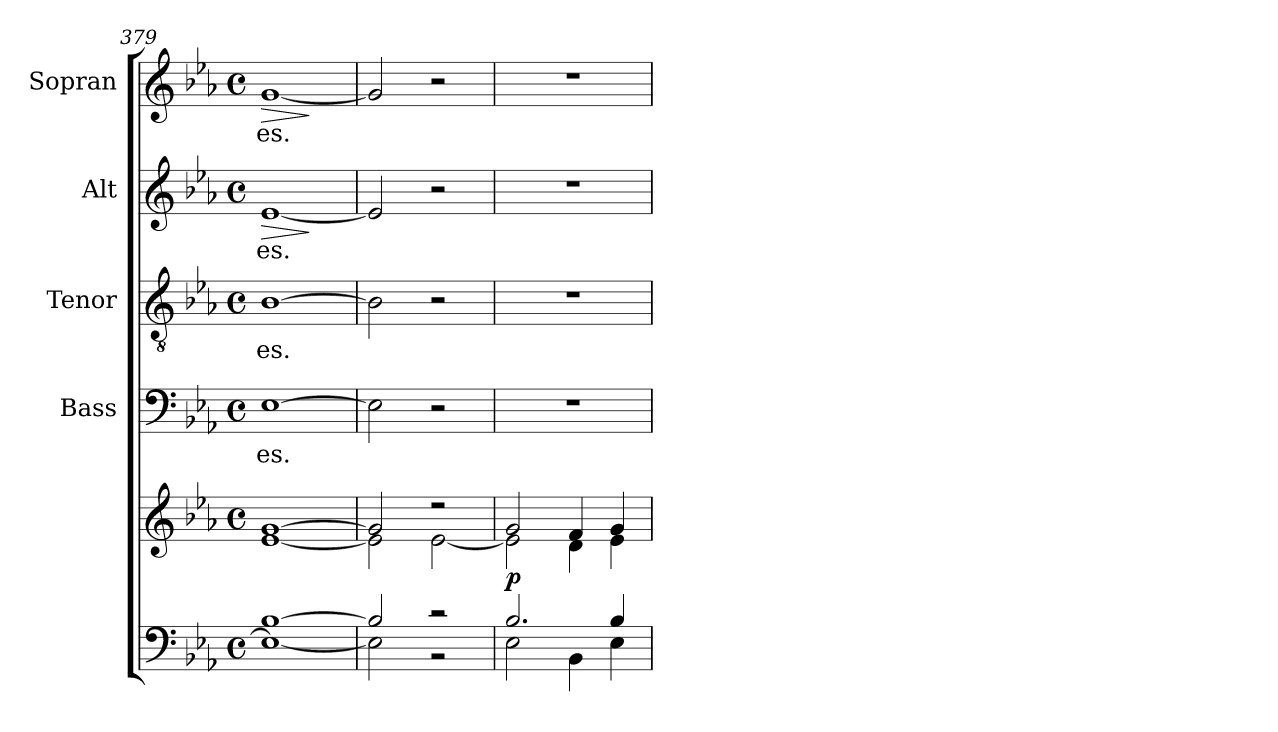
**kern	**kern	**dynam	**kern	**text	**kern	**text	**kern	**text	**dynam	**kern	**text	**dynam
*part5	*part5	*part5	*part4	*part4	*part3	*part3	*part2	*part2	*part2	*part1	*part1	*part1
*staff6	*staff5	*staff5/6	*staff4	*staff4	*staff3	*staff3	*staff2	*staff2	*staff2	*staff1	*staff1	*staff1
*	*	*	*I"Bass	*	*I"Tenor	*	*I"Alt	*	*	*I"Sopran	*	*
*	*	*	*I'B.	*	*I'T.	*	*I'A.	*	*	*I'S.	*	*
*clefF4	*clefG2	*	*clefF4	*	*clefGv2	*	*clefG2	*	*	*clefG2	*	*
*k[b-e-a-]	*k[b-e-a-]	*	*k[b-e-a-]	*	*k[b-e-a-]	*	*k[b-e-a-]	*	*	*k[b-e-a-]	*	*
*E-:	*E-:	*	*E-:	*	*E-:	*	*E-:	*	*	*E-:	*	*
*M4/4	*M4/4	*	*M4/4	*	*M4/4	*	*M4/4	*	*	*M4/4	*	*
*met(c)	*met(c)	*	*met(c)	*	*met(c)	*	*met(c)	*	*	*met(c)	*	*
=379	=379	=379	=379	=379	=379	=379	=379	=379	=379	=379	=379	=379
*^	*^	*	*	*	*	*	*	*	*	*	*	*
!	!	!	!	!	!	!LO:LY:b	!	!LO:LY:b	!	!LO:LY:b	!LO:HP:b	!	!LO:LY:b	!LO:HP:b
[>1B-	1E-_	[>1g	[<1e-	.	[1E-	es.	[1B-	es.	[1e-	es.	>	[1g	es.	>
*v	*v	*	*	*	*	*	*	*	*	*	*	*	*	*
*	*v	*v	*	*	*	*	*	*	*	*	*	*	*
.	.	.	.	.	.	.	.	.	]	.	.	]
=380	=380	=380	=380	=380	=380	=380	=380	=380	=380	=380	=380	=380
*^	*^	*	*	*	*	*	*	*	*	*	*	*
2B-/]	2E-\]	2g/]	2e-\]	.	2E-\]	.	2B-\]	.	2e-/]	.	.	2g/]	.	.
2r	2r	2r	[<2e-\	.	2r	.	2r	.	2r	.	.	2r	.	.
=381	=381	=381	=381	=381	=381	=381	=381	=381	=381	=381	=381	=381	=381	=381
!	!	!	!	!LO:DY:b	!	!	!	!	!	!	!	!	!	!
2.B-/	2E-\	2g/	2e-\]	p	1r	.	1r	.	1r	.	.	1r	.	.
.	4BB-\	4f/	4d\	.	.	.	.	.	.	.	.	.	.	.
4B-/	4E-\	4g/	4e-\	.	.	.	.	.	.	.	.	.	.	.
*v	*v	*	*	*	*	*	*	*	*	*	*	*	*	*
*	*v	*v	*	*	*	*	*	*	*	*	*	*	*
=	=	=	=	=	=	=	=	=	=	=	=	=
*-	*-	*-	*-	*-	*-	*-	*-	*-	*-	*-	*-	*-
